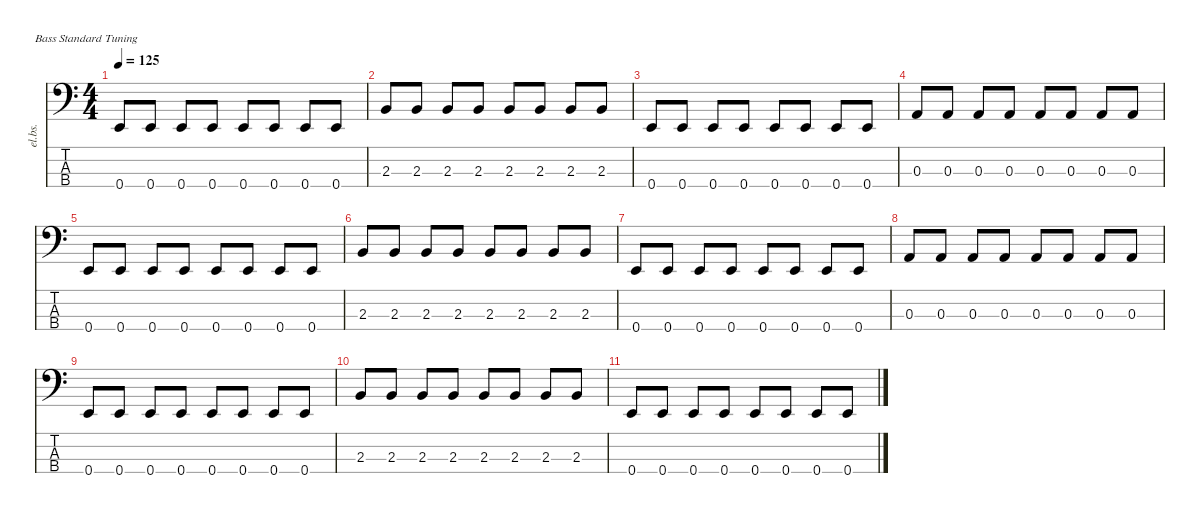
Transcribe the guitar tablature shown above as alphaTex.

\defaultSystemsLayout 4
\hideDynamics
\bracketExtendMode nobrackets
\otherSystemsTrackNameOrientation horizontal
\track ("Electric Bass" "el.bs.") {instrument electricbassfinger}
\staff {score tabs}
\tuning (G2 D2 A1 E1)
\ts (4 4)
\tempo 125
\clef f4
\ks c
0.4.8{dy mf} 0.4.8 0.4.8 0.4.8 0.4.8 0.4.8 0.4.8 0.4.8 |
2.3.8 2.3.8 2.3.8 2.3.8 2.3.8 2.3.8 2.3.8 2.3.8 |
0.4.8 0.4.8 0.4.8 0.4.8 0.4.8 0.4.8 0.4.8 0.4.8 |
0.3.8 0.3.8 0.3.8 0.3.8 0.3.8 0.3.8 0.3.8 0.3.8 |
0.4.8 0.4.8 0.4.8 0.4.8 0.4.8 0.4.8 0.4.8 0.4.8 |
2.3.8 2.3.8 2.3.8 2.3.8 2.3.8 2.3.8 2.3.8 2.3.8 |
0.4.8 0.4.8 0.4.8 0.4.8 0.4.8 0.4.8 0.4.8 0.4.8 |
0.3.8 0.3.8 0.3.8 0.3.8 0.3.8 0.3.8 0.3.8 0.3.8 |
0.4.8 0.4.8 0.4.8 0.4.8 0.4.8 0.4.8 0.4.8 0.4.8 |
2.3.8 2.3.8 2.3.8 2.3.8 2.3.8 2.3.8 2.3.8 2.3.8 |
0.4.8 0.4.8 0.4.8 0.4.8 0.4.8 0.4.8 0.4.8 0.4.8
